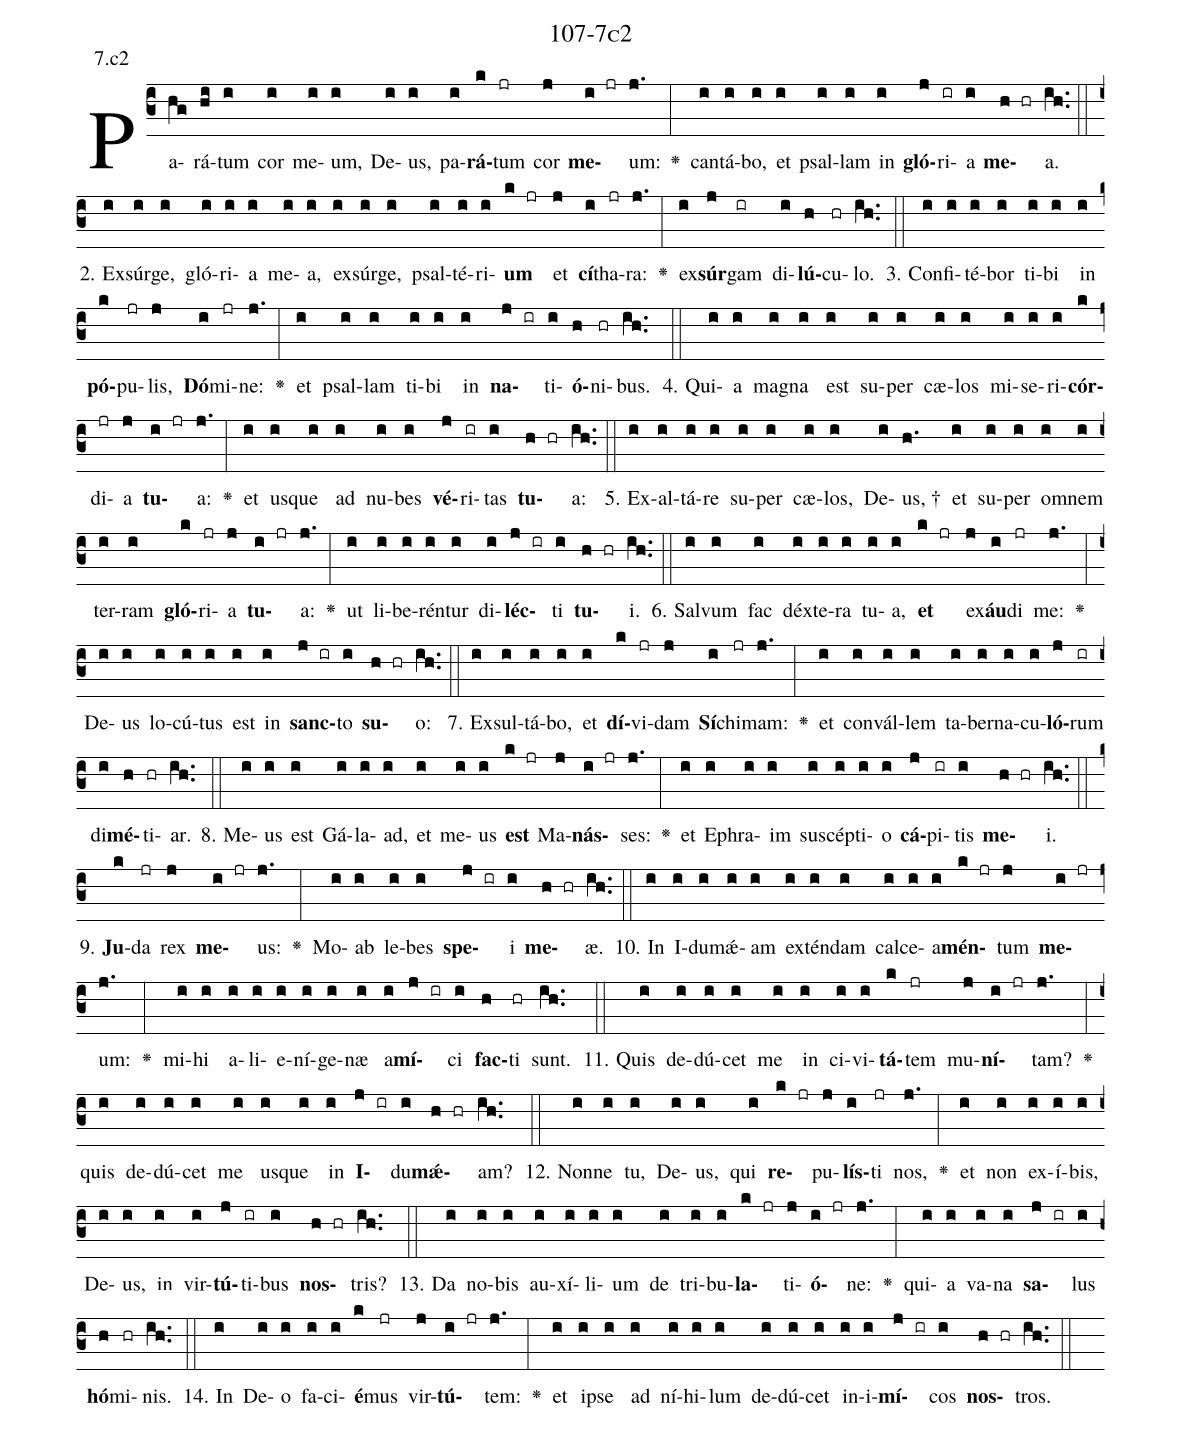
name: 107-7c2;
annotation: 7.c2;
%%
(c3)Pa(hg)rá(hi)tum(i) cor(i) me(i)um,(i) De(i)us,(i) pa(i)<b>rá</b>(k)tum(jr) cor(j) <b>me</b>(i jr)um:(j.) <v>\greheightstar</v>(:) can(i)tá(i)bo,(i) et(i) psal(i)lam(i) in(i) <b>gló</b>(j)ri(ir)a(i) <b>me</b>(h hr)a.(ih..) (::)
2. Ex(i)súr(i)ge,(i) gló(i)ri(i)a(i) me(i)a,(i) ex(i)súr(i)ge,(i) psal(i)té(i)ri(i)<b>um</b>(k jr) et(j) <b>cí</b>(i)tha(jr)ra:(j.) <v>\greheightstar</v>(:) ex(i)<b>súr</b>(j)gam(ir) di(i)<b>lú</b>(h)cu(hr)lo.(ih..) (::)
3. Con(i)fi(i)té(i)bor(i) ti(i)bi(i) in(i) <b>pó</b>(k)pu(jr)lis,(j) <b>Dó</b>(i)mi(jr)ne:(j.) <v>\greheightstar</v>(:) et(i) psal(i)lam(i) ti(i)bi(i) in(i) <b>na</b>(j ir)ti(i)<b>ó</b>(h)ni(hr)bus.(ih..) (::)
4. Qui(i)a(i) ma(i)gna(i) est(i) su(i)per(i) cæ(i)los(i) mi(i)se(i)ri(i)<b>cór</b>(k)di(jr)a(j) <b>tu</b>(i jr)a:(j.) <v>\greheightstar</v>(:) et(i) us(i)que(i) ad(i) nu(i)bes(i) <b>vé</b>(j)ri(ir)tas(i) <b>tu</b>(h hr)a:(ih..) (::)
5. Ex(i)al(i)tá(i)re(i) su(i)per(i) cæ(i)los,(i) De(i)us, †(h.) et(i) su(i)per(i) om(i)nem(i) ter(i)ram(i) <b>gló</b>(k)ri(jr)a(j) <b>tu</b>(i jr)a:(j.) <v>\greheightstar</v>(:) ut(i) li(i)be(i)rén(i)tur(i) di(i)<b>léc</b>(j ir)ti(i) <b>tu</b>(h hr)i.(ih..) (::)
6. Sal(i)vum(i) fac(i) déx(i)te(i)ra(i) tu(i)a,(i) <b>et</b>(k jr) ex(j)<b>áu</b>(i)di(jr) me:(j.) <v>\greheightstar</v>(:) De(i)us(i) lo(i)cú(i)tus(i) est(i) in(i) <b>sanc</b>(j ir)to(i) <b>su</b>(h hr)o:(ih..) (::)
7. Ex(i)sul(i)tá(i)bo,(i) et(i) <b>dí</b>(k)vi(jr)dam(j) <b>Sí</b>(i)chi(jr)mam:(j.) <v>\greheightstar</v>(:) et(i) con(i)vál(i)lem(i) ta(i)ber(i)na(i)cu(i)<b>ló</b>(j)rum(ir) di(i)<b>mé</b>(h)ti(hr)ar.(ih..) (::)
8. Me(i)us(i) est(i) Gá(i)la(i)ad,(i) et(i) me(i)us(i) <b>est</b>(k jr) Ma(j)<b>nás</b>(i jr)ses:(j.) <v>\greheightstar</v>(:) et(i) E(i)phra(i)im(i) su(i)scép(i)ti(i)o(i) <b>cá</b>(j)pi(ir)tis(i) <b>me</b>(h hr)i.(ih..) (::)
9. <b>Ju</b>(k)da(jr) rex(j) <b>me</b>(i jr)us:(j.) <v>\greheightstar</v>(:) Mo(i)ab(i) le(i)bes(i) <b>spe</b>(j ir)i(i) <b>me</b>(h hr)æ.(ih..) (::)
10. In(i) I(i)du(i)mǽ(i)am(i) ex(i)tén(i)dam(i) cal(i)ce(i)a(i)<b>mén</b>(k jr)tum(j) <b>me</b>(i jr)um:(j.) <v>\greheightstar</v>(:) mi(i)hi(i) a(i)li(i)e(i)ní(i)ge(i)næ(i) a(i)<b>mí</b>(j ir)ci(i) <b>fac</b>(h)ti(hr) sunt.(ih..) (::)
11. Quis(i) de(i)dú(i)cet(i) me(i) in(i) ci(i)vi(i)<b>tá</b>(k)tem(jr) mu(j)<b>ní</b>(i jr)tam?(j.) <v>\greheightstar</v>(:) quis(i) de(i)dú(i)cet(i) me(i) us(i)que(i) in(i) <b>I</b>(j ir)du(i)<b>mǽ</b>(h hr)am?(ih..) (::)
12. Non(i)ne(i) tu,(i) De(i)us,(i) qui(i) <b>re</b>(k jr)pu(j)<b>lís</b>(i)ti(jr) nos,(j.) <v>\greheightstar</v>(:) et(i) non(i) ex(i)í(i)bis,(i) De(i)us,(i) in(i) vir(i)<b>tú</b>(j)ti(ir)bus(i) <b>nos</b>(h hr)tris?(ih..) (::)
13. Da(i) no(i)bis(i) au(i)xí(i)li(i)um(i) de(i) tri(i)bu(i)<b>la</b>(k jr)ti(j)<b>ó</b>(i jr)ne:(j.) <v>\greheightstar</v>(:) qui(i)a(i) va(i)na(i) <b>sa</b>(j ir)lus(i) <b>hó</b>(h)mi(hr)nis.(ih..) (::)
14. In(i) De(i)o(i) fa(i)ci(i)<b>é</b>(k)mus(jr) vir(j)<b>tú</b>(i jr)tem:(j.) <v>\greheightstar</v>(:) et(i) ip(i)se(i) ad(i) ní(i)hi(i)lum(i) de(i)dú(i)cet(i) in(i)i(i)<b>mí</b>(j ir)cos(i) <b>nos</b>(h hr)tros.(ih..) (::)
